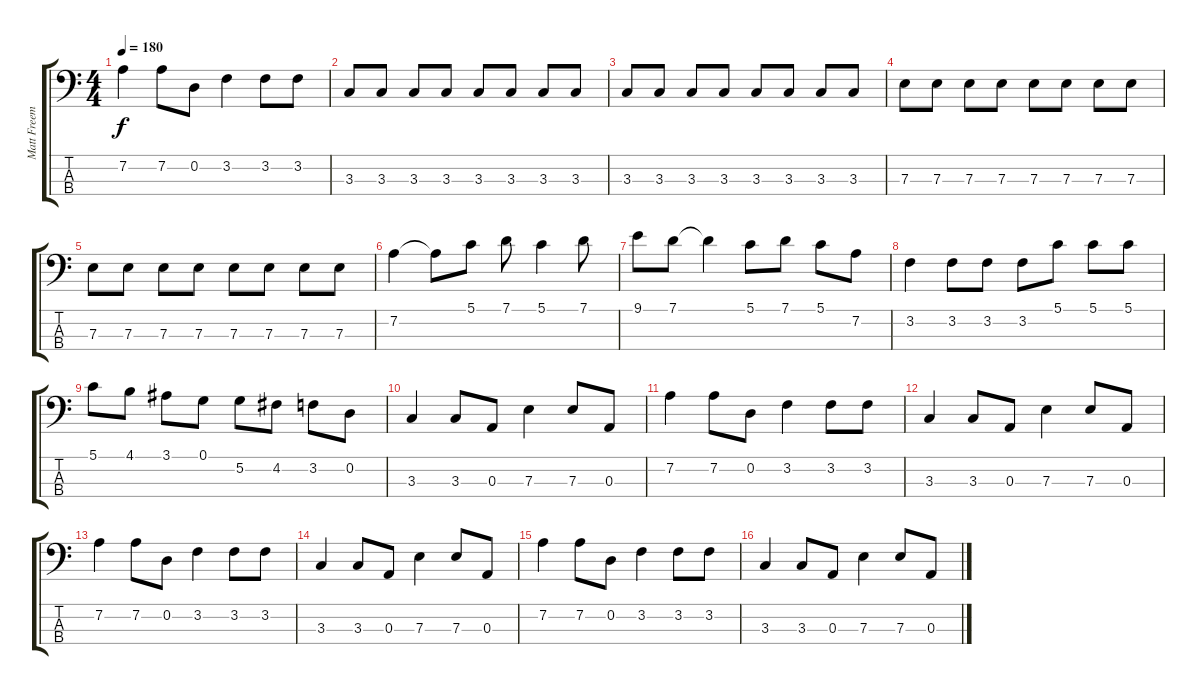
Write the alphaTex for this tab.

\track ("Matt Freeman" "Matt Freem") {instrument electricbasspick}
\staff {score tabs}
\tuning (G2 D2 A1 E1) {hide}
\ts (4 4)
\tempo 180
\clef f4
\ks c
7.2.4{dy f} 7.2.8 0.2.8 3.2.4 3.2.8 3.2.8 |
3.3.8 3.3.8 3.3.8 3.3.8 3.3.8 3.3.8 3.3.8 3.3.8 |
3.3.8 3.3.8 3.3.8 3.3.8 3.3.8 3.3.8 3.3.8 3.3.8 |
7.3.8 7.3.8 7.3.8 7.3.8 7.3.8 7.3.8 7.3.8 7.3.8 |
7.3.8 7.3.8 7.3.8 7.3.8 7.3.8 7.3.8 7.3.8 7.3.8 |
7.2.4 7.2{t}.8 5.1.8 7.1.8 5.1.4 7.1.8 |
9.1.8 7.1.8 7.1{t}.4 5.1.8 7.1.8 5.1.8 7.2.8 |
3.2.4 3.2.8 3.2.8 3.2.8 5.1.8 5.1.8 5.1.8 |
5.1.8 4.1.8 3.1.8 0.1.8 5.2.8 4.2.8 3.2.8 0.2.8 |
3.3.4 3.3.8 0.3.8 7.3.4 7.3.8 0.3.8 |
7.2.4 7.2.8 0.2.8 3.2.4 3.2.8 3.2.8 |
3.3.4 3.3.8 0.3.8 7.3.4 7.3.8 0.3.8 |
7.2.4 7.2.8 0.2.8 3.2.4 3.2.8 3.2.8 |
3.3.4 3.3.8 0.3.8 7.3.4 7.3.8 0.3.8 |
7.2.4 7.2.8 0.2.8 3.2.4 3.2.8 3.2.8 |
3.3.4 3.3.8 0.3.8 7.3.4 7.3.8 0.3.8
